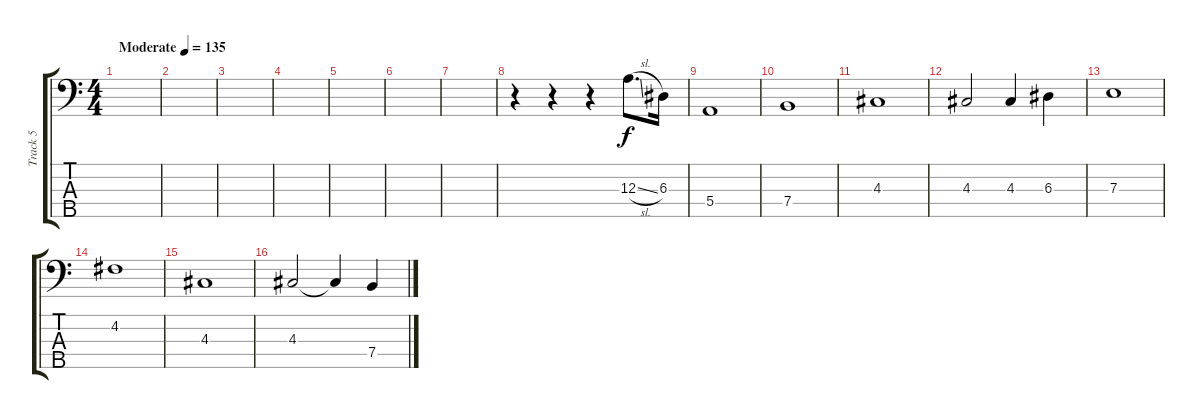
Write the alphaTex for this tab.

\track ("Track 5" "Track 5") {instrument electricbassfinger}
\staff {score tabs}
\tuning (G2 D2 A1 E1 B0) {hide}
\ts (4 4)
\tempo (135 "Moderate")
\clef f4
\ks c
|
|
|
|
|
|
|
r.4 r.4 r.4 12.3{sl}.8{d} 6.3.16 |
5.4.1 |
7.4.1 |
4.3.1 |
4.3.2 4.3.4 6.3.4 |
7.3.1 |
4.2.1 |
4.3.1 |
4.3.2 4.3{t}.4 7.4.4
